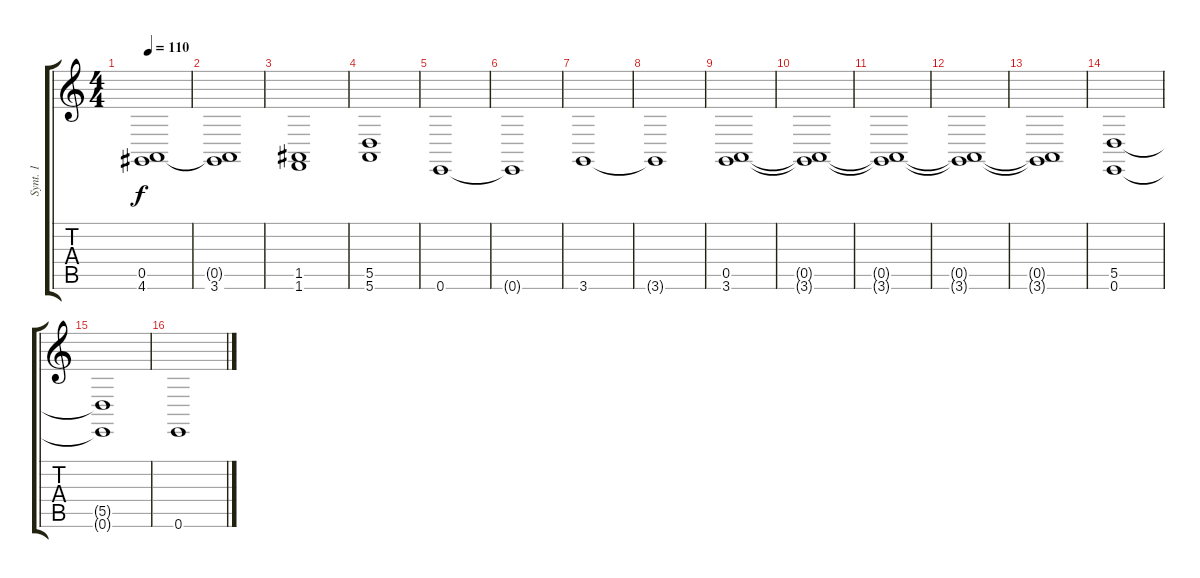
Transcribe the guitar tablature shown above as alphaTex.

\track ("Synt. 1" "Synt. 1") {instrument pad2warm}
\staff {score tabs}
\tuning (E4 B3 G3 D3 A2 E2) {hide}
\ts (4 4)
\tempo 110
\clef g2
\ks c
(0.5 4.6).1{dy f} |
(0.5{t} 3.6).1 |
(1.5 1.6).1 |
(5.5 5.6).1 |
0.6.1 |
0.6{t}.1 |
3.6.1 |
3.6{t}.1 |
(0.5 3.6).1 |
(0.5{t} 3.6{t}).1 |
(0.5{t} 3.6{t}).1 |
(0.5{t} 3.6{t}).1 |
(0.5{t} 3.6{t}).1 |
(5.5 0.6).1 |
(5.5{t} 0.6{t}).1 |
0.6.1
